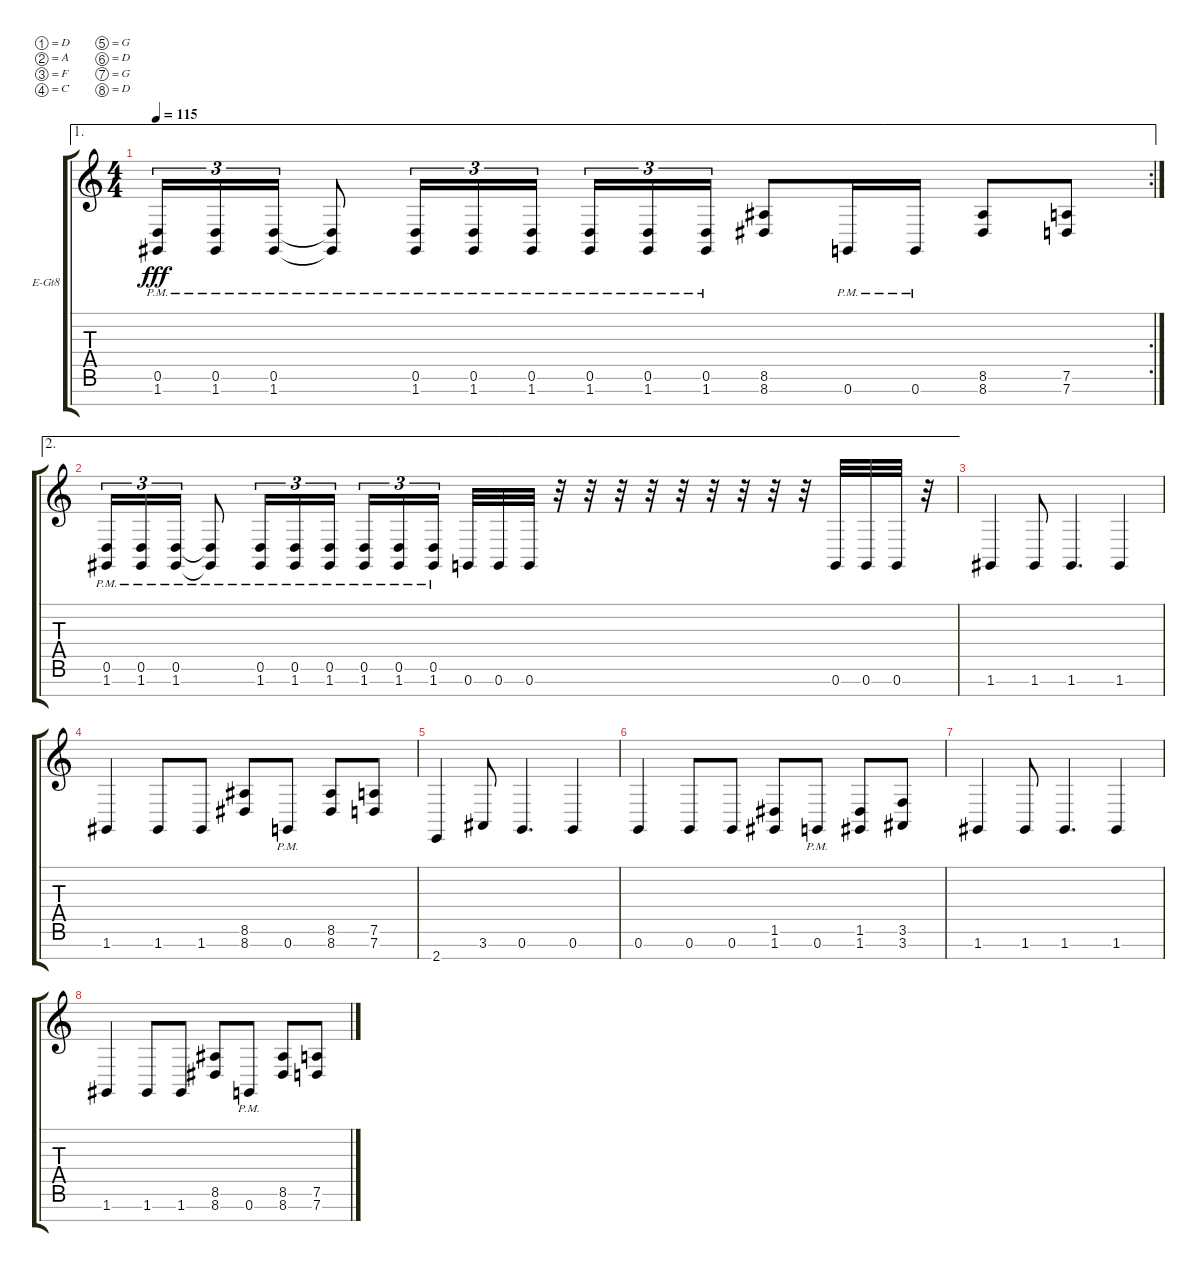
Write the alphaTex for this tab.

\bracketExtendMode groupsimilarinstruments
\firstSystemTrackNameOrientation horizontal
\otherSystemsTrackNameOrientation horizontal
\track ("Jae" "E-Gt8") {instrument distortionguitar}
\staff {score tabs}
\tuning (D4 A3 F3 C3 G2 D2 G1 D1)
\ae 1
\rc 2
\ts (4 4)
\tempo 115
\clef g2
\ks c
(1.7{pm} 0.6{pm}).16{tu (3 2) dy fff} (1.7{pm} 0.6{pm}).16{tu (3 2)} (1.7{pm} 0.6{pm}).16{tu (3 2)} (1.7{pm t} 0.6{pm t}).8 (1.7{pm} 0.6{pm}).16{tu (3 2)} (1.7{pm} 0.6{pm}).16{tu (3 2)} (1.7{pm} 0.6{pm}).16{tu (3 2)} (1.7{pm} 0.6{pm}).16{tu (3 2)} (1.7{pm} 0.6{pm}).16{tu (3 2)} (1.7{pm} 0.6{pm}).16{tu (3 2)} (8.7 8.6).8 0.7{pm}.16 0.7{pm}.16 (8.7 8.6).8 (7.6 7.7).8 |
\ae 2
(1.7{pm} 0.6{pm}).16{tu (3 2)} (1.7{pm} 0.6{pm}).16{tu (3 2)} (1.7{pm} 0.6{pm}).16{tu (3 2)} (1.7{pm t} 0.6{pm t}).8 (1.7{pm} 0.6{pm}).16{tu (3 2)} (1.7{pm} 0.6{pm}).16{tu (3 2)} (1.7{pm} 0.6{pm}).16{tu (3 2)} (1.7{pm} 0.6{pm}).16{tu (3 2)} (1.7{pm} 0.6{pm}).16{tu (3 2)} (1.7{pm} 0.6{pm}).16{tu (3 2)} 0.7.32 0.7.32 0.7.32 r.32 r.32 r.32 r.32 r.32 r.32 r.32 r.32 r.32 0.7.32 0.7.32 0.7.32 r.32 |
1.7.4 1.7.8 1.7.4{d} 1.7.4 |
1.7.4 1.7.8 1.7.8 (8.7 8.6).8 0.7{pm}.8 (8.7 8.6).8 (7.6 7.7).8 |
2.8.4 3.7.8 0.7.4{d} 0.7.4 |
0.7.4 0.7.8 0.7.8 (1.7 1.6).8 0.7{pm}.8 (1.7 1.6).8 (3.6 3.7).8 |
1.7.4 1.7.8 1.7.4{d} 1.7.4 |
1.7.4 1.7.8 1.7.8 (8.7 8.6).8 0.7{pm}.8 (8.7 8.6).8 (7.6 7.7).8
